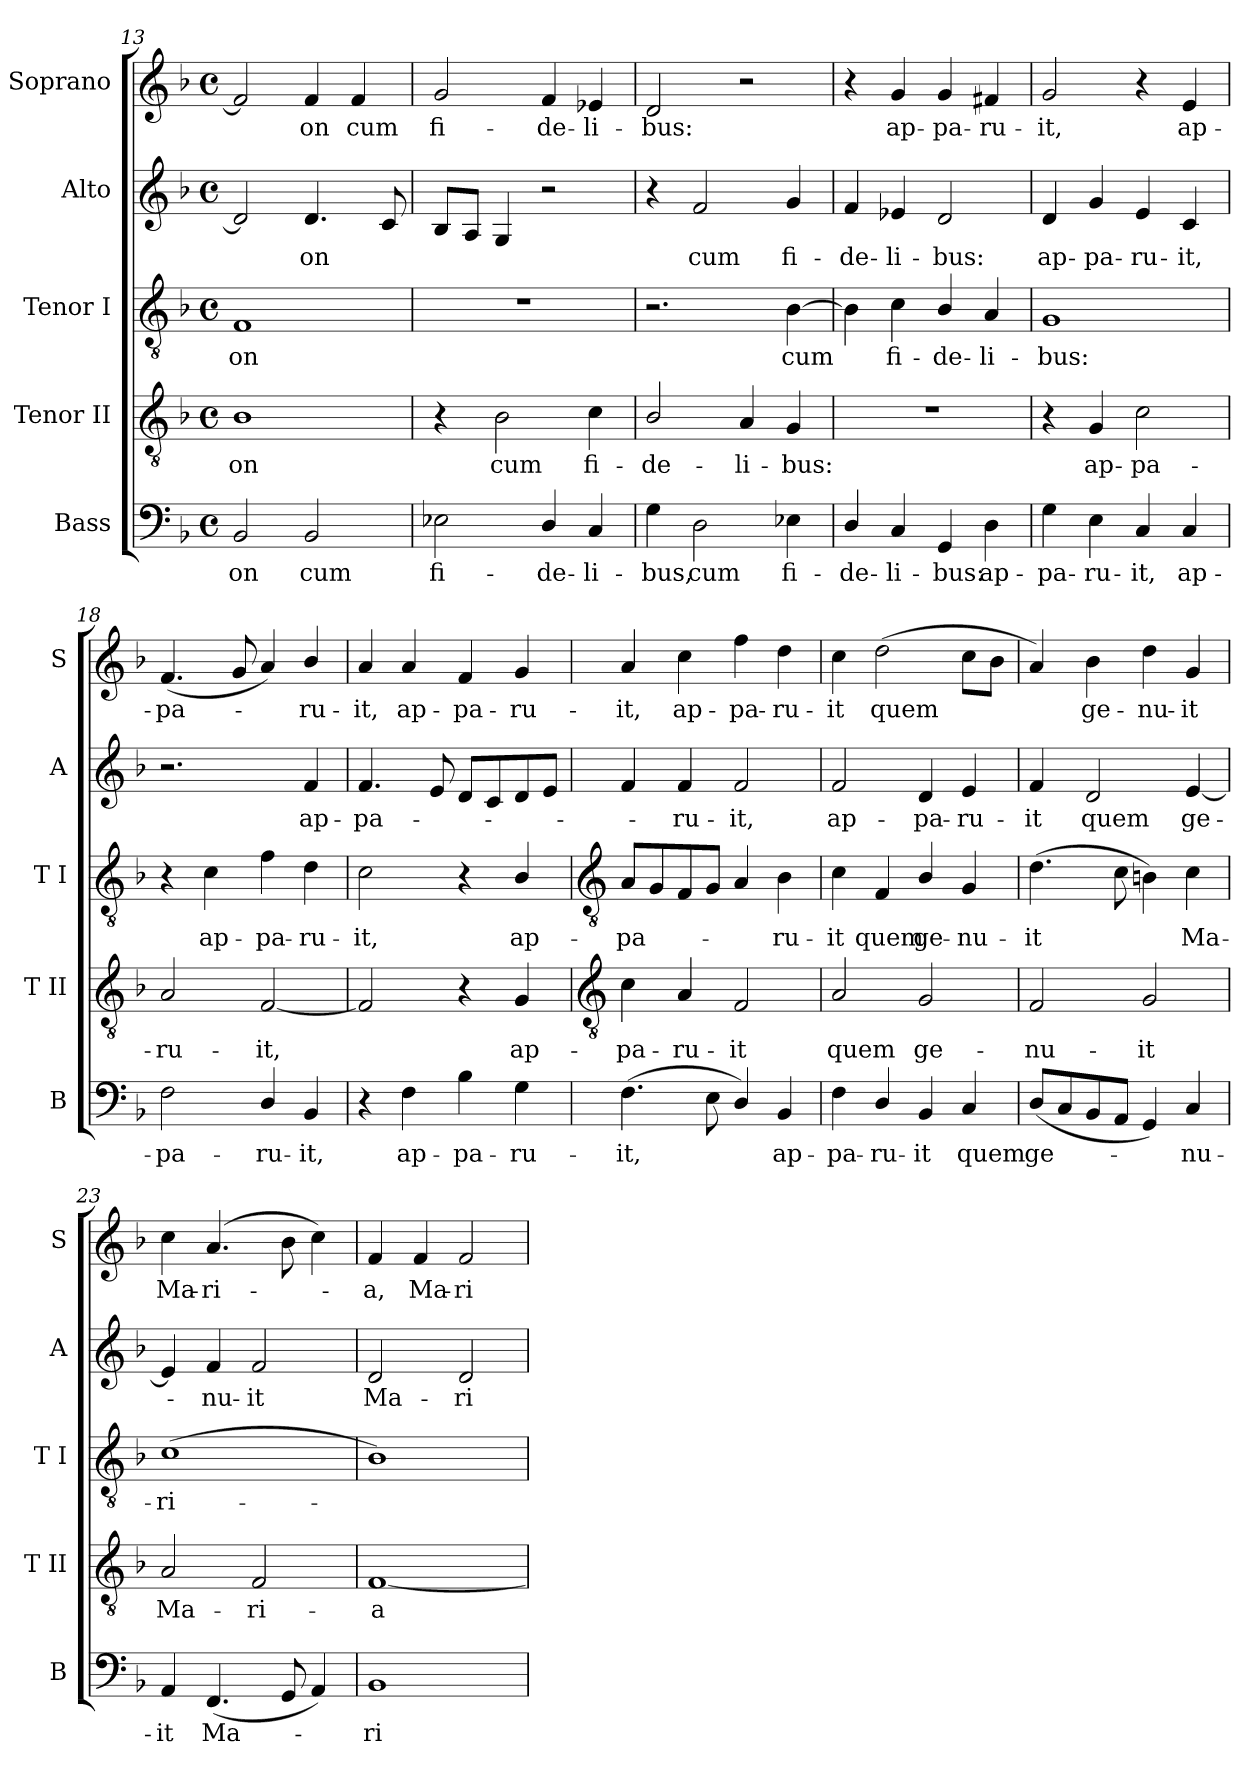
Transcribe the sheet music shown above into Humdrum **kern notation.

**kern	**text	**kern	**text	**kern	**text	**kern	**text	**kern	**text
*part5	*part5	*part4	*part4	*part3	*part3	*part2	*part2	*part1	*part1
*staff5	*staff5	*staff4	*staff4	*staff3	*staff3	*staff2	*staff2	*staff1	*staff1
*I"Bass	*	*I"Tenor II	*	*I"Tenor I	*	*I"Alto	*	*I"Soprano	*
*I'B	*	*I'T II	*	*I'T I	*	*I'A	*	*I'S	*
!!LO:LB:g=z
*clefF4	*	*clefGv2	*	*clefGv2	*	*clefG2	*	*clefG2	*
*k[b-]	*	*k[b-]	*	*k[b-]	*	*k[b-]	*	*k[b-]	*
*F:	*	*F:	*	*F:	*	*F:	*	*F:	*
*M4/4	*	*M4/4	*	*M4/4	*	*M4/4	*	*M4/4	*
*met(c)	*	*met(c)	*	*met(c)	*	*met(c)	*	*met(c)	*
=13	=13	=13	=13	=13	=13	=13	=13	=13	=13
!	!LO:LY:b	!	!LO:LY:b	!	!LO:LY:b	!	!	!	!
2BB-	-on	1B-	-on	1F	-on	2d]	.	2f]	.
!	!LO:LY:b	!	!	!	!	!	!LO:LY:b	!	!LO:LY:b
2BB-	cum	.	.	.	.	4.d	on	4f	on
!	!	!	!	!	!	!	!	!	!LO:LY:b
.	.	.	.	.	.	.	.	4f	cum
.	.	.	.	.	.	8c	.	.	.
=14	=14	=14	=14	=14	=14	=14	=14	=14	=14
!	!LO:LY:b	!	!	!	!	!	!	!	!LO:LY:b
2E-X	fi-	4r	.	1r	.	8B-L	.	2g	fi-
.	.	.	.	.	.	8AJ	.	.	.
!	!	!	!LO:LY:b	!	!	!	!	!	!
.	.	2B-	cum	.	.	4G	.	.	.
!	!LO:LY:b	!	!	!	!	!	!	!	!LO:LY:b
4D/	-de-	.	.	.	.	2r	.	4f	-de-
!	!LO:LY:b	!	!LO:LY:b	!	!	!	!	!	!LO:LY:b
4C	-li-	4c	fi-	.	.	.	.	4e-X	-li-
=15	=15	=15	=15	=15	=15	=15	=15	=15	=15
!	!LO:LY:b	!	!LO:LY:b	!	!	!	!	!	!LO:LY:b
4G	-bus,	2B-/	-de-	2.r	.	4r	.	2d	-bus:
!	!LO:LY:b	!	!	!	!	!	!LO:LY:b	!	!
2D	cum	.	.	.	.	2f	cum	.	.
!	!	!	!LO:LY:b	!	!	!	!	!	!
.	.	4A	-li-	.	.	.	.	2r	.
!	!LO:LY:b	!	!LO:LY:b	!	!LO:LY:b	!	!LO:LY:b	!	!
4E-X	fi-	4G	-bus:	[4B-	cum	4g	fi-	.	.
=16	=16	=16	=16	=16	=16	=16	=16	=16	=16
!	!LO:LY:b	!	!	!	!	!	!LO:LY:b	!	!
4D/	-de-	1r	.	4B-]	.	4f	-de-	4r	.
!	!LO:LY:b	!	!	!	!LO:LY:b	!	!LO:LY:b	!	!LO:LY:b
4C	-li-	.	.	4c	fi-	4e-X	-li-	4g	ap-
!	!LO:LY:b	!	!	!	!LO:LY:b	!	!LO:LY:b	!	!LO:LY:b
4GG	-bus:	.	.	4B-/	-de-	2d	-bus:	4g	-pa-
!	!LO:LY:b	!	!	!	!LO:LY:b	!	!	!	!LO:LY:b
4D	ap-	.	.	4A	-li-	.	.	4f#X	-ru-
=17	=17	=17	=17	=17	=17	=17	=17	=17	=17
!	!LO:LY:b	!	!	!	!LO:LY:b	!	!LO:LY:b	!	!LO:LY:b
4G	-pa-	4r	.	1G	-bus:	4d	ap-	2g	-it,
!	!LO:LY:b	!	!LO:LY:b	!	!	!	!LO:LY:b	!	!
4E	-ru-	4G	ap-	.	.	4g	-pa-	.	.
!	!LO:LY:b	!	!LO:LY:b	!	!	!	!LO:LY:b	!	!
4C	-it,	2c	-pa-	.	.	4e	-ru-	4r	.
!	!LO:LY:b	!	!	!	!	!	!LO:LY:b	!	!LO:LY:b
4C	ap-	.	.	.	.	4c	-it,	4e	ap-
=18	=18	=18	=18	=18	=18	=18	=18	=18	=18
!	!LO:LY:b	!	!LO:LY:b	!	!	!	!	!	!LO:LY:b
2F	-pa-	2A	-ru-	4r	.	2.r	.	(<4.f	-pa-
!	!	!	!	!	!LO:LY:b	!	!	!	!
.	.	.	.	4c	ap-	.	.	.	.
.	.	.	.	.	.	.	.	8g	.
!	!LO:LY:b	!	!LO:LY:b	!	!LO:LY:b	!	!	!	!
4D/	-ru-	[2F	-it,	4f	-pa-	.	.	4a)	.
!	!LO:LY:b	!	!	!	!LO:LY:b	!	!LO:LY:b	!	!LO:LY:b
4BB-	-it,	.	.	4d	-ru-	4f	ap-	4b-/	ru-
=19	=19	=19	=19	=19	=19	=19	=19	=19	=19
!	!	!	!	!	!LO:LY:b	!	!LO:LY:b	!	!LO:LY:b
4r	.	2F]	.	2c	-it,	4.f	-pa-	4a	-it,
!	!LO:LY:b	!	!	!	!	!	!	!	!LO:LY:b
4F	ap-	.	.	.	.	.	.	4a	ap-
.	.	.	.	.	.	8e	.	.	.
!	!LO:LY:b	!	!	!	!	!	!	!	!LO:LY:b
4B-	-pa-	4r	.	4r	.	8dL	.	4f	-pa-
.	.	.	.	.	.	8c	.	.	.
!	!LO:LY:b	!	!LO:LY:b	!	!LO:LY:b	!	!	!	!LO:LY:b
4G	-ru-	4G	ap-	4B-/	ap-	8d	.	4g	-ru-
.	.	.	.	.	.	8eJ	.	.	.
!!LO:LB:g=z
=20	=20	=20	=20	=20	=20	=20	=20	=20	=20
*	*	*clefGv2	*	*clefGv2	*	*	*	*	*
!	!LO:LY:b	!	!LO:LY:b	!	!LO:LY:b	!	!	!	!LO:LY:b
(>4.F	-it,	4c	-pa-	8AL	-pa-	4f	.	4a	-it,
.	.	.	.	8G	.	.	.	.	.
!	!	!	!LO:LY:b	!	!	!	!LO:LY:b	!	!LO:LY:b
.	.	4A	-ru-	8F	.	4f	ru-	4cc	ap-
8E	.	.	.	8GJ	.	.	.	.	.
!	!	!	!LO:LY:b	!	!	!	!LO:LY:b	!	!LO:LY:b
4D/)	.	2F	-it	4A	.	2f	-it,	4ff	-pa-
!	!LO:LY:b	!	!	!	!LO:LY:b	!	!	!	!LO:LY:b
4BB-	ap-	.	.	4B-	ru-	.	.	4dd	-ru-
=21	=21	=21	=21	=21	=21	=21	=21	=21	=21
!	!LO:LY:b	!	!LO:LY:b	!	!LO:LY:b	!	!LO:LY:b	!	!LO:LY:b
4F	-pa-	2A	quem	4c	-it	2f	ap-	4cc	-it
!	!LO:LY:b	!	!	!	!LO:LY:b	!	!	!	!LO:LY:b
4D/	-ru-	.	.	4F	quem	.	.	(>2dd	quem
!	!LO:LY:b	!	!LO:LY:b	!	!LO:LY:b	!	!LO:LY:b	!	!
4BB-	-it	2G	ge-	4B-/	ge-	4d	-pa-	.	.
!	!LO:LY:b	!	!	!	!LO:LY:b	!	!LO:LY:b	!	!
4C	quem	.	.	4G	-nu-	4e	-ru-	8ccL	.
.	.	.	.	.	.	.	.	8b-J	.
=22	=22	=22	=22	=22	=22	=22	=22	=22	=22
!	!LO:LY:b	!	!LO:LY:b	!	!LO:LY:b	!	!LO:LY:b	!	!
(<8DL	ge-	2F	-nu-	(>4.d	-it	4f	-it	4a)	.
8C	.	.	.	.	.	.	.	.	.
!	!	!	!	!	!	!	!LO:LY:b	!	!LO:LY:b
8BB-	.	.	.	.	.	2d	quem	4b-	ge-
8AAJ	.	.	.	8c	.	.	.	.	.
!	!	!	!LO:LY:b	!	!	!	!	!	!LO:LY:b
4GG)	.	2G	-it	4Bn)	.	.	.	4dd	-nu-
!	!LO:LY:b	!	!	!	!LO:LY:b	!	!LO:LY:b	!	!LO:LY:b
4C	nu-	.	.	4c	Ma-	[4e	ge-	4g	-it
=23	=23	=23	=23	=23	=23	=23	=23	=23	=23
!	!LO:LY:b	!	!LO:LY:b	!	!LO:LY:b	!	!	!	!LO:LY:b
4AA	-it	2A	Ma-	(>1c	-ri-	4e]	.	4cc	Ma-
!	!LO:LY:b	!	!	!	!	!	!LO:LY:b	!	!LO:LY:b
(<4.FF	Ma-	.	.	.	.	4f	nu-	(>4.a	-ri-
!	!	!	!LO:LY:b	!	!	!	!LO:LY:b	!	!
.	.	2F	-ri-	.	.	2f	-it	.	.
8GG	.	.	.	.	.	.	.	8b-	.
4AA)	.	.	.	.	.	.	.	4cc)	.
=24	=24	=24	=24	=24	=24	=24	=24	=24	=24
!	!LO:LY:b	!	!LO:LY:b	!	!	!	!LO:LY:b	!	!LO:LY:b
1BB-	ri-	[1F	-a	1B-)	.	2d	Ma-	4f	a,
!	!	!	!	!	!	!	!	!	!LO:LY:b
.	.	.	.	.	.	.	.	4f	Ma-
!	!	!	!	!	!	!	!LO:LY:b	!	!LO:LY:b
.	.	.	.	.	.	2d	-ri-	2f	-ri-
=	=	=	=	=	=	=	=	=	=
*-	*-	*-	*-	*-	*-	*-	*-	*-	*-
